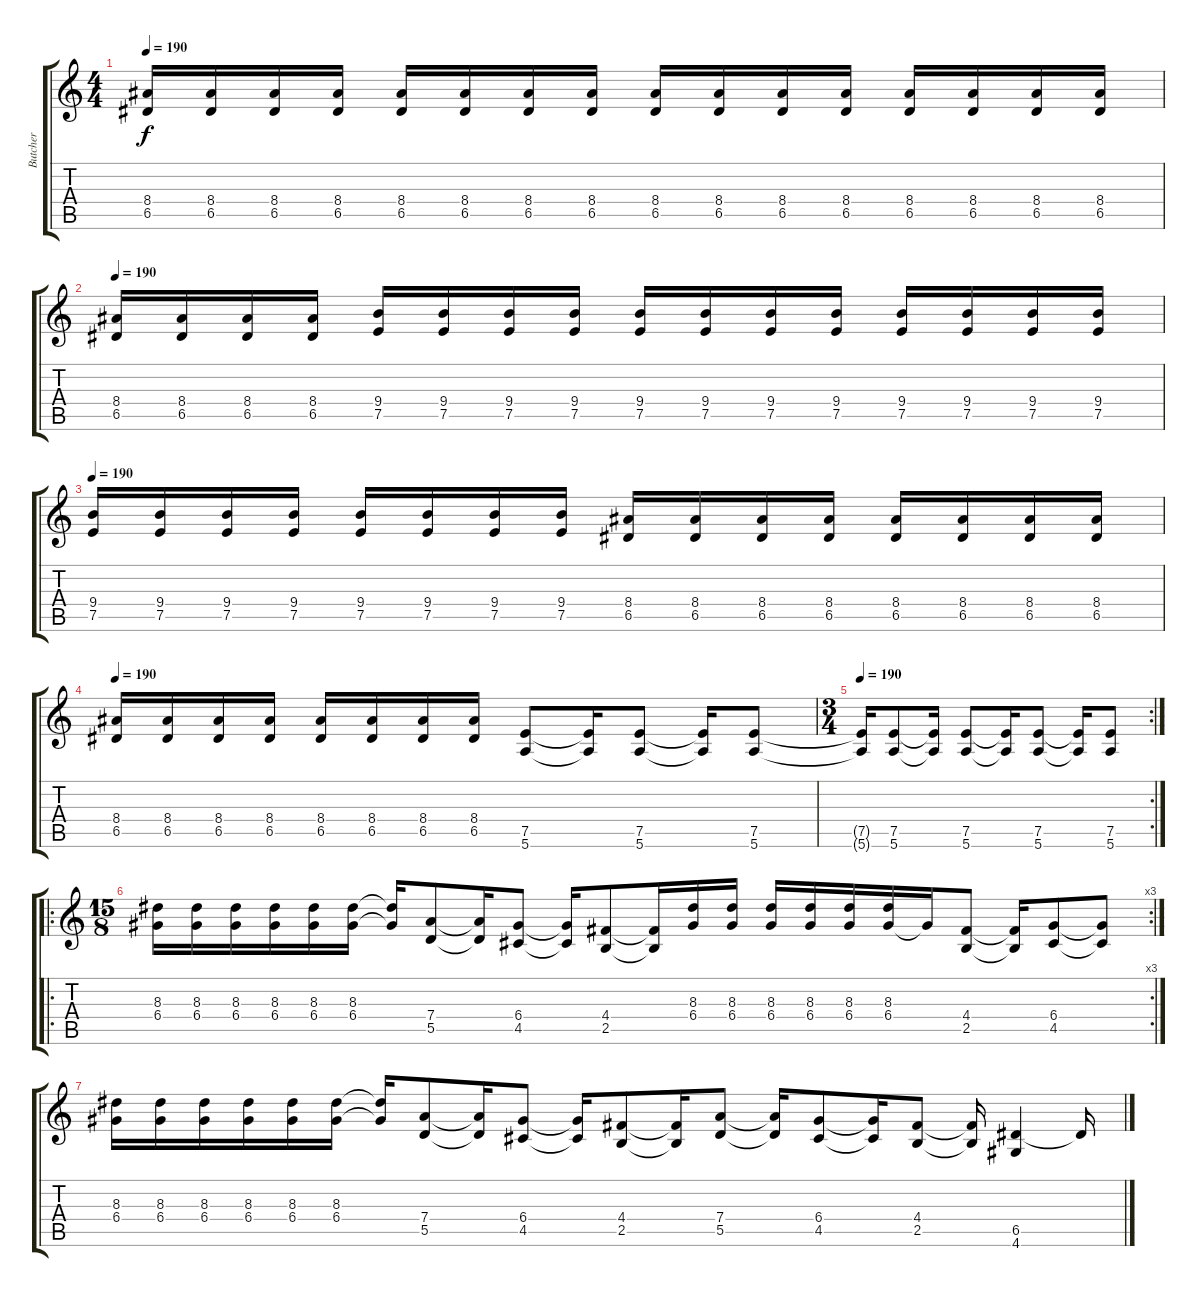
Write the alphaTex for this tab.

\track ("Butcher" "Butcher") {instrument distortionguitar}
\staff {score tabs}
\tuning (E4 B3 G3 D3 A2 E2) {hide}
\ts (4 4)
\tempo 190
\clef g2
\ks c
(8.4 6.5).16{dy f} (8.4 6.5).16 (8.4 6.5).16 (8.4 6.5).16 (8.4 6.5).16 (8.4 6.5).16 (8.4 6.5).16 (8.4 6.5).16 (8.4 6.5).16 (8.4 6.5).16 (8.4 6.5).16 (8.4 6.5).16 (8.4 6.5).16 (8.4 6.5).16 (8.4 6.5).16 (8.4 6.5).16 |
\tempo 190
(8.4 6.5).16 (8.4 6.5).16 (8.4 6.5).16 (8.4 6.5).16 (9.4 7.5).16 (9.4 7.5).16 (9.4 7.5).16 (9.4 7.5).16 (9.4 7.5).16 (9.4 7.5).16 (9.4 7.5).16 (9.4 7.5).16 (9.4 7.5).16 (9.4 7.5).16 (9.4 7.5).16 (9.4 7.5).16 |
\tempo 190
(9.4 7.5).16 (9.4 7.5).16 (9.4 7.5).16 (9.4 7.5).16 (9.4 7.5).16 (9.4 7.5).16 (9.4 7.5).16 (9.4 7.5).16 (8.4 6.5).16 (8.4 6.5).16 (8.4 6.5).16 (8.4 6.5).16 (8.4 6.5).16 (8.4 6.5).16 (8.4 6.5).16 (8.4 6.5).16 |
\tempo 190
(8.4 6.5).16 (8.4 6.5).16 (8.4 6.5).16 (8.4 6.5).16 (8.4 6.5).16 (8.4 6.5).16 (8.4 6.5).16 (8.4 6.5).16 (7.5 5.6).8 (7.5{t} 5.6{t}).16 (7.5 5.6).8 (7.5{t} 5.6{t}).16 (7.5 5.6).8 |
\rc 2
\ts (3 4)
\tempo 190
(7.5{t} 5.6{t}).16 (7.5 5.6).8 (7.5{t} 5.6{t}).16 (7.5 5.6).8 (7.5{t} 5.6{t}).16 (7.5 5.6).8 (7.5{t} 5.6{t}).16 (7.5 5.6).8 |
\ro
\rc 3
\ts (15 8)
(8.3 6.4).16 (8.3 6.4).16 (8.3 6.4).16 (8.3 6.4).16 (8.3 6.4).16 (8.3 6.4).16 (8.3{t} 6.4{t}).16 (7.4 5.5).8 (7.4{t} 5.5{t}).16 (6.4 4.5).8 (6.4{t} 4.5{t}).16 (4.4 2.5).8 (4.4{t} 2.5{t}).16 (8.3 6.4).16 (8.3 6.4).16 (8.3 6.4).16 (8.3 6.4).16 (8.3 6.4).16 (8.3 6.4).16 6.4{t}.16 (4.4 2.5).8 (4.4{t} 2.5{t}).16 (6.4 4.5).8 (6.4{t} 4.5{t}).8 |
(8.3 6.4).16 (8.3 6.4).16 (8.3 6.4).16 (8.3 6.4).16 (8.3 6.4).16 (8.3 6.4).16 (8.3{t} 6.4{t}).16 (7.4 5.5).8 (7.4{t} 5.5{t}).16 (6.4 4.5).8 (6.4{t} 4.5{t}).16 (4.4 2.5).8 (4.4{t} 2.5{t}).16 (7.4 5.5).8 (7.4{t} 5.5{t}).16 (6.4 4.5).8 (6.4{t} 4.5{t}).16 (4.4 2.5).8 (4.4{t} 2.5{t}).16 (6.5 4.6).4 6.5{t}.16
